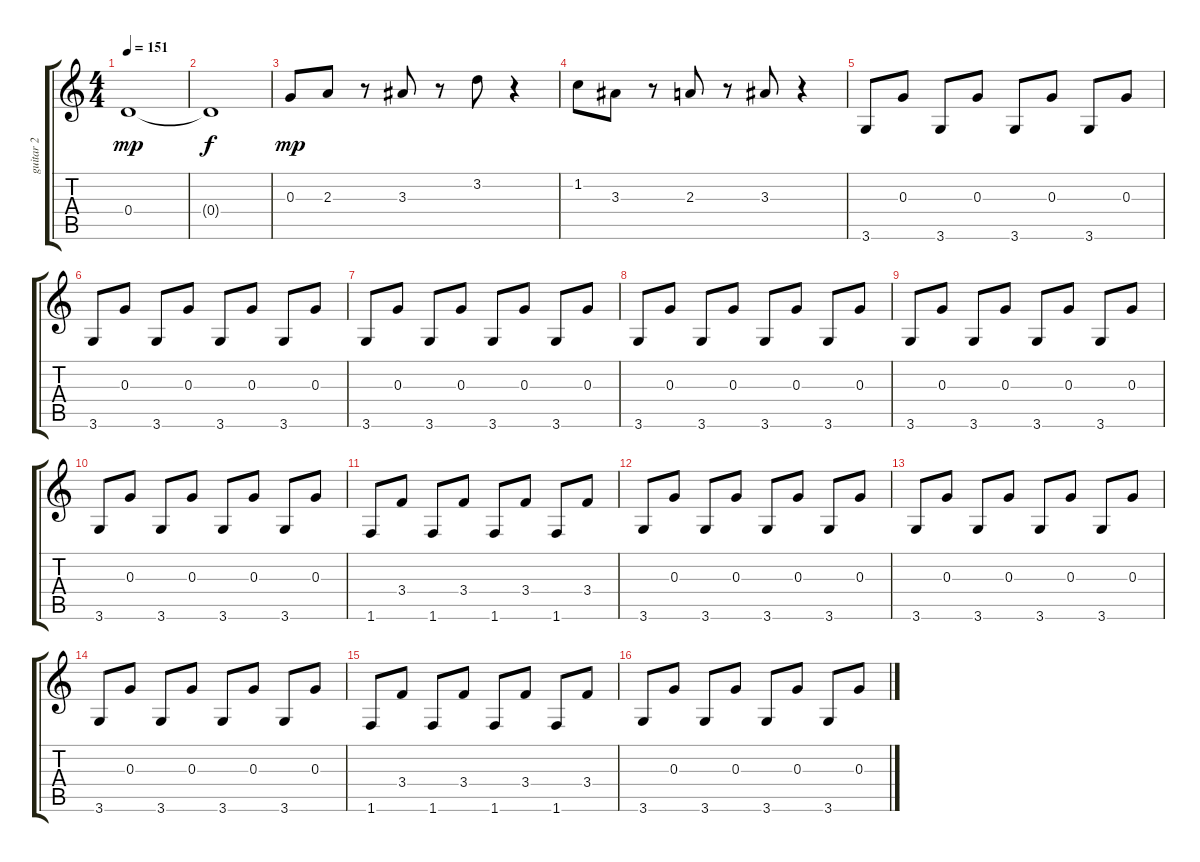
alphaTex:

\track ("guitar 2" "guitar 2") {instrument electricguitarmuted}
\staff {score tabs}
\tuning (E4 B3 G3 D3 A2 E2) {hide}
\ts (4 4)
\tempo 151
\clef g2
\ks c
0.4.1{dy mp} |
0.4{t}.1{dy f} |
0.3.8{dy mp instrument electricguitarmuted} 2.3.8 r.8 3.3.8 r.8 3.2.8 r.4 |
1.2.8 3.3.8 r.8 2.3.8 r.8 3.3.8 r.4 |
3.6.8 0.3.8 3.6.8 0.3.8 3.6.8 0.3.8 3.6.8 0.3.8 |
3.6.8 0.3.8 3.6.8 0.3.8 3.6.8 0.3.8 3.6.8 0.3.8 |
3.6.8 0.3.8 3.6.8 0.3.8 3.6.8 0.3.8 3.6.8 0.3.8 |
3.6.8 0.3.8 3.6.8 0.3.8 3.6.8 0.3.8 3.6.8 0.3.8 |
3.6.8 0.3.8 3.6.8 0.3.8 3.6.8 0.3.8 3.6.8 0.3.8 |
3.6.8 0.3.8 3.6.8 0.3.8 3.6.8 0.3.8 3.6.8 0.3.8 |
1.6.8 3.4.8 1.6.8 3.4.8 1.6.8 3.4.8 1.6.8 3.4.8 |
3.6.8 0.3.8 3.6.8 0.3.8 3.6.8 0.3.8 3.6.8 0.3.8 |
3.6.8 0.3.8 3.6.8 0.3.8 3.6.8 0.3.8 3.6.8 0.3.8 |
3.6.8 0.3.8 3.6.8 0.3.8 3.6.8 0.3.8 3.6.8 0.3.8 |
1.6.8 3.4.8 1.6.8 3.4.8 1.6.8 3.4.8 1.6.8 3.4.8 |
3.6.8 0.3.8 3.6.8 0.3.8 3.6.8 0.3.8 3.6.8 0.3.8
